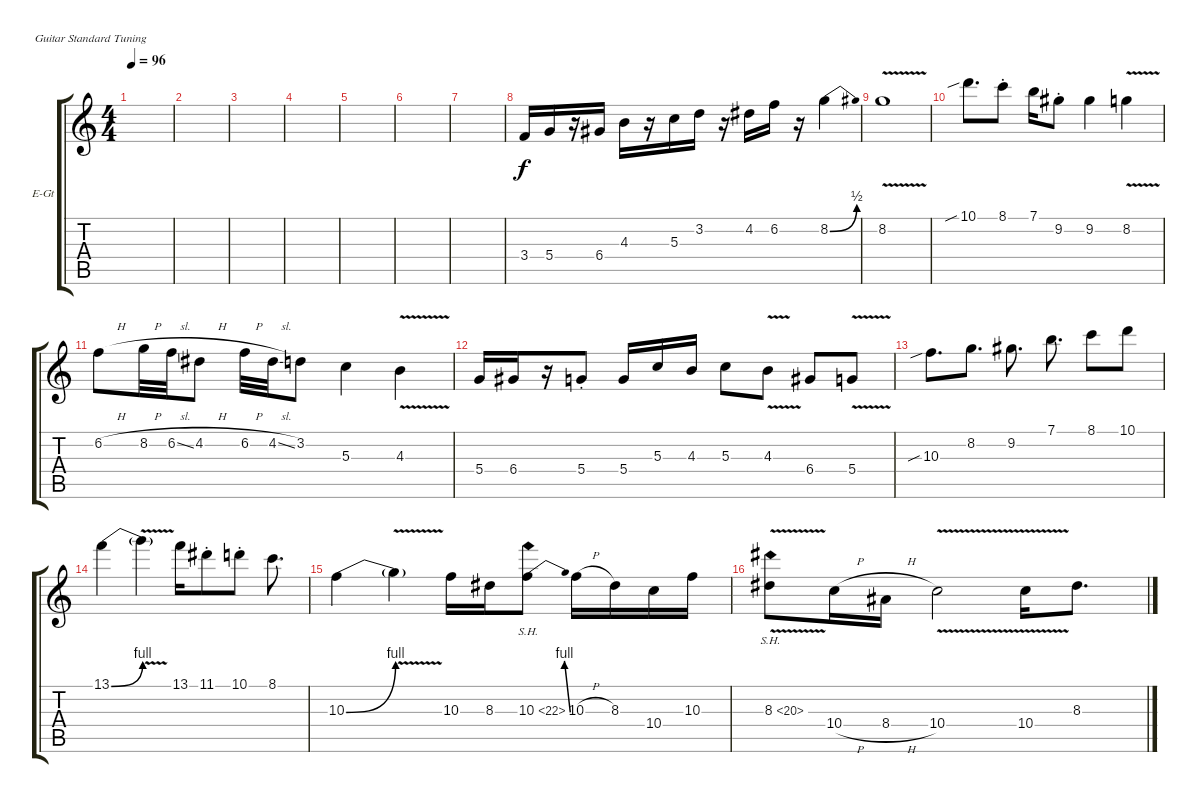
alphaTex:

\defaultSystemsLayout 4
\bracketExtendMode groupsimilarinstruments
\firstSystemTrackNameOrientation horizontal
\otherSystemsTrackNameOrientation horizontal
\track ("Extra Guitar " "E-Gt") {instrument distortionguitar}
\staff {score tabs}
\tuning (E4 B3 G3 D3 A2 E2)
\ts (4 4)
\tempo 96
\clef g2
\scale
0.333333
\ks c
|
\scale
0.333333 |
\scale
0.333333 |
\scale
0.333333 |
\scale
0.333333 |
\scale
0.333333 |
\scale
0.333333 |
\scale
0.333333 3.4.16 5.4.16 r.16 6.4.16 4.3.16 r.16 5.3.16 3.2.16 r.16 4.2.16 6.2.16 r.16 8.2{be (bend 0 0 15 2)}.4 |
\scale
0.333333 8.2{v}.1 |
\scale
0.333333 10.1{sib}.8{d} 8.1{st}.8 7.1.16 9.2{st}.8 9.2.4 8.2{v}.4 |
\scale
0.333333 6.2{h}.8 8.2{h}.32 6.2{sl}.32 4.2{h}.8 6.2{h}.32 4.2{sl}.32 3.2.8 5.3.4 4.3{v}.4 |
\scale
0.333333 5.4.16 6.4.16 r.16 5.4{st}.8 5.4.16 5.3.16 4.3.16 5.3.8 4.3{v}.8 6.4.8 5.4{v}.8 |
\scale
0.333333 10.3{sib}.8{d} 8.2.8{d} 9.2.8{d} 7.1.8{d} 8.1.8 10.1.8 |
\scale
0.333333 13.1{be (bend 0 0 15 4)}.4 13.1{v t}.4 13.1.16 11.1{st}.8 10.1{st}.8 8.1.8{d} |
\scale
0.333333 10.3{be (bend 0 0 15 4)}.4 10.3{v t}.4 10.3.16 8.3.16 10.3{be (bend 0 0 15 4) sh 12}.8 10.3{h}.16 8.3.16 10.4.16 10.3.16 |
\scale
0.333333 8.3{sh 12 v}.8 10.4{h}.16 8.4{h}.16 10.4{v}.2 10.4{v}.16 8.3.8{d}
